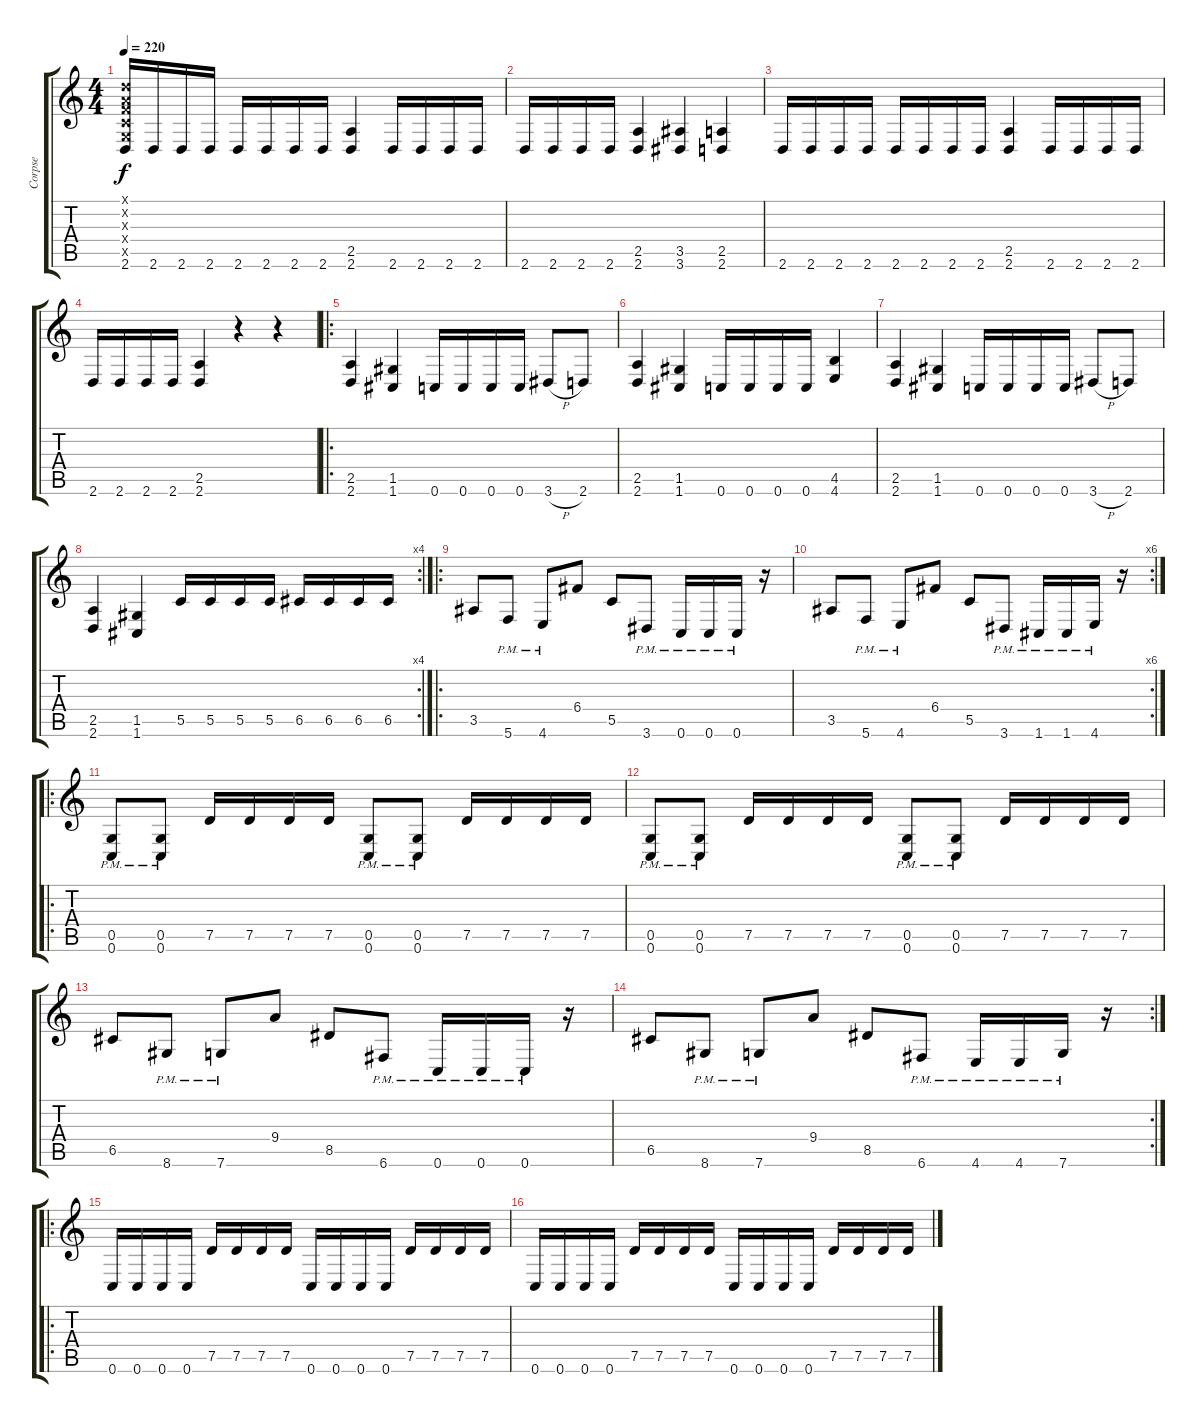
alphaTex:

\track ("Corpse" "Corpse") {instrument overdrivenguitar}
\staff {score tabs}
\tuning (D4 A3 F3 C3 G2 C2) {hide}
\ts (4 4)
\tempo 220
\clef g2
\ks c
(0.1{x} 0.2{x} 0.3{x} 0.4{x} 0.5{x} 2.6).16{dy f} 2.6.16 2.6.16 2.6.16 2.6.16 2.6.16 2.6.16 2.6.16 (2.5 2.6).4 2.6.16 2.6.16 2.6.16 2.6.16 |
2.6.16 2.6.16 2.6.16 2.6.16 (2.5 2.6).4 (3.5 3.6).4 (2.5 2.6).4 |
2.6.16 2.6.16 2.6.16 2.6.16 2.6.16 2.6.16 2.6.16 2.6.16 (2.5 2.6).4 2.6.16 2.6.16 2.6.16 2.6.16 |
2.6.16 2.6.16 2.6.16 2.6.16 (2.5 2.6).4 r.4 r.4 |
\ro
(2.5 2.6).4 (1.5 1.6).4 0.6.16 0.6.16 0.6.16 0.6.16 3.6{h}.8 2.6.8 |
(2.5 2.6).4 (1.5 1.6).4 0.6.16 0.6.16 0.6.16 0.6.16 (4.5 4.6).4 |
(2.5 2.6).4 (1.5 1.6).4 0.6.16 0.6.16 0.6.16 0.6.16 3.6{h}.8 2.6.8 |
\rc 4
(2.5 2.6).4 (1.5 1.6).4 5.5.16 5.5.16 5.5.16 5.5.16 6.5.16 6.5.16 6.5.16 6.5.16 |
\ro
3.5.8 5.6{pm}.8 4.6{pm}.8 6.4.8 5.5.8 3.6{pm}.8 0.6{pm}.16 0.6{pm}.16 0.6{pm}.16 r.16 |
\rc 6
3.5.8 5.6{pm}.8 4.6{pm}.8 6.4.8 5.5.8 3.6{pm}.8 1.6{pm}.16 1.6{pm}.16 4.6{pm}.16 r.16 |
\ro
(0.5{pm} 0.6{pm}).8 (0.5{pm} 0.6{pm}).8 7.5.16 7.5.16 7.5.16 7.5.16 (0.5{pm} 0.6{pm}).8 (0.5{pm} 0.6{pm}).8 7.5.16 7.5.16 7.5.16 7.5.16 |
(0.5{pm} 0.6{pm}).8 (0.5{pm} 0.6{pm}).8 7.5.16 7.5.16 7.5.16 7.5.16 (0.5{pm} 0.6{pm}).8 (0.5{pm} 0.6{pm}).8 7.5.16 7.5.16 7.5.16 7.5.16 |
6.5.8 8.6{pm}.8 7.6{pm}.8 9.4.8 8.5.8 6.6{pm}.8 0.6{pm}.16 0.6{pm}.16 0.6{pm}.16 r.16 |
\rc 2
6.5.8 8.6{pm}.8 7.6{pm}.8 9.4.8 8.5.8 6.6{pm}.8 4.6{pm}.16 4.6{pm}.16 7.6{pm}.16 r.16 |
\ro
0.6.16 0.6.16 0.6.16 0.6.16 7.5.16 7.5.16 7.5.16 7.5.16 0.6.16 0.6.16 0.6.16 0.6.16 7.5.16 7.5.16 7.5.16 7.5.16 |
0.6.16 0.6.16 0.6.16 0.6.16 7.5.16 7.5.16 7.5.16 7.5.16 0.6.16 0.6.16 0.6.16 0.6.16 7.5.16 7.5.16 7.5.16 7.5.16
